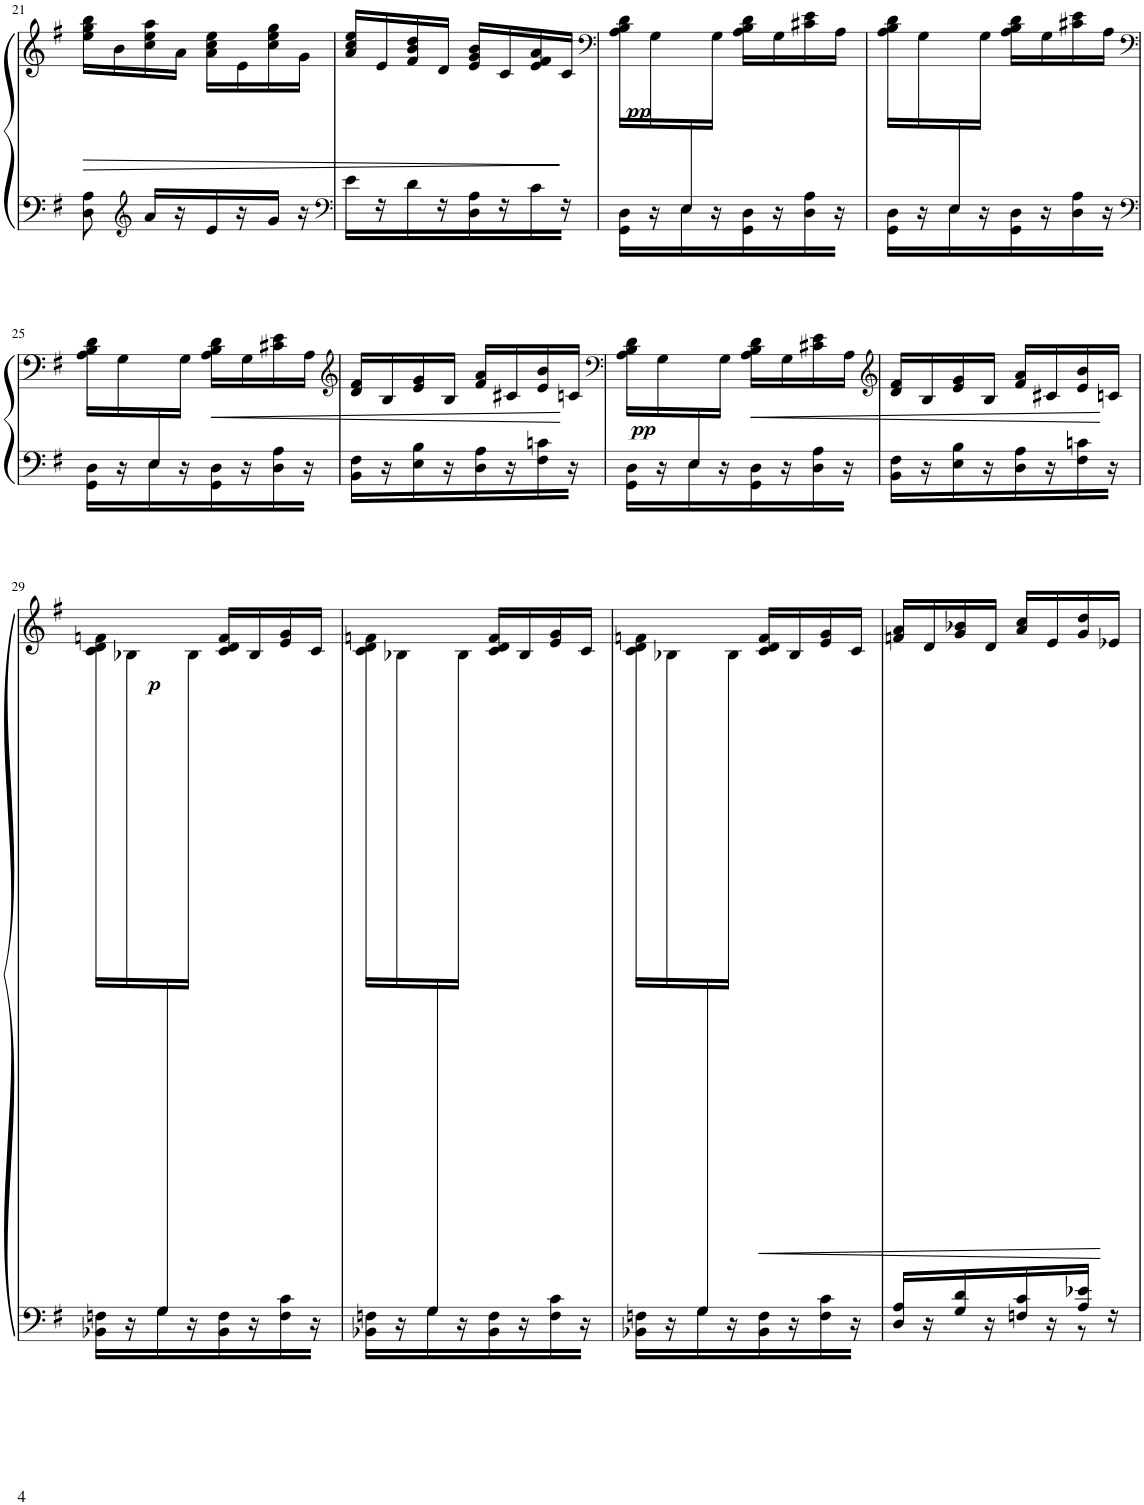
**kern	**kern	**dynam
*part1	*part1	*part1
*staff2	*staff1	*staff1/2
*I"Piano	*	*
!!LO:PB:g=z
*clefF4	*clefG2	*
*k[f#]	*k[f#]	*
*M2/4	*M2/4	*
=21	=21	=21
!	!	!LO:HP:b
8D\ 8A\	16ee\ 16gg\ 16bb\LL	>
.	16b\	.
*clefG2	*	*
16a/LL	16cc\ 16ee\ 16aa\	.
16r	16a\JJ	.
16e/	16a\ 16cc\ 16ee\LL	.
16r	16e\	.
16g/JJ	16cc\ 16ee\ 16gg\	.
16r	16g\JJ	.
.	.	]
=22	=22	=22
*clefF4	*	*
16e\LL	16a/ 16cc/ 16ee/LL	.
16r	16e/	.
16d\	16f#/ 16b/ 16dd/	.
16r	16d/JJ	.
16D\ 16A\	16e/ 16g/ 16b/LL	.
16r	16c/	.
16c\	16e/ 16f#/ 16a/	.
16r	16c/JJ	.
=23	=23	=23
*	*clefF4	*
*^	*	*
!	!	!	!LO:DY:b
8ryy	16GG\ 16D\LL	16A\ 16B\ 16d\LL	pp
.	16r	16G\	.
16E/	16E\	16ryy	.
4ryy	16r	16G\JJ	.
.	16GG\ 16D\	16A\ 16B\ 16d\LL	.
.	16r	16G\	.
.	16D\ 16A\	16c#X\ 16e\	.
16ryy	16r	16A\JJ	.
=24	=24	=24	=24
8ryy	16GG\ 16D\LL	16A\ 16B\ 16d\LL	.
.	16r	16G\	.
16E/	16E\	16ryy	.
4ryy	16r	16G\JJ	.
.	16GG\ 16D\	16A\ 16B\ 16d\LL	.
.	16r	16G\	.
.	16D\ 16A\	16c#X\ 16e\	.
16ryy	16r	16A\JJ	.
!!LO:LB:g=z
=25	=25	=25	=25
*clefF4	*	*clefF4	*
8ryy	16GG\ 16D\LL	16A\ 16B\ 16d\LL	.
.	16r	16G\	.
16E/	16E\	16ryy	.
4ryy	16r	16G\JJ	.
!	!	!	!LO:HP:b
.	16GG\ 16D\	16A\ 16B\ 16d\LL	<
.	16r	16G\	.
.	16D\ 16A\	16c#X\ 16e\	.
16ryy	16r	16A\JJ	.
*v	*v	*	*
=26	=26	=26
*	*clefG2	*
16BB\ 16F#\LL	16d/ 16f#/LL	.
16r	16B/	.
16E\ 16B\	16e/ 16g/	.
16r	16B/JJ	.
16D\ 16A\	16f#/ 16a/LL	.
16r	16c#X/	.
16F#\ 16cn\	16e/ 16b/	.
16r	16cn/JJ	[
=27	=27	=27
*	*clefF4	*
*^	*	*
!	!	!	!LO:DY:b
8ryy	16GG\ 16D\LL	16A\ 16B\ 16d\LL	pp
.	16r	16G\	.
16E/	16E\	16ryy	.
4ryy	16r	16G\JJ	.
!	!	!	!LO:HP:b
.	16GG\ 16D\	16A\ 16B\ 16d\LL	<
.	16r	16G\	.
.	16D\ 16A\	16c#X\ 16e\	.
16ryy	16r	16A\JJ	.
*v	*v	*	*
=28	=28	=28
*	*clefG2	*
16BB\ 16F#\LL	16d/ 16f#/LL	.
16r	16B/	.
16E\ 16B\	16e/ 16g/	.
16r	16B/JJ	.
16D\ 16A\	16f#/ 16a/LL	.
16r	16c#X/	.
16F#\ 16cn\	16e/ 16b/	.
16r	16cn/JJ	[
!!LO:LB:g=z
=29	=29	=29
*k[f#]	*k[f#]	*
*^	*	*
!	!	!	!LO:DY:b
8ryy	16BB-X\ 16Fn\LL	16c\ 16d\ 16fn\LL	p
.	16r	16B-X\	.
16G/	16G\	16ryy	.
4ryy	16r	16B-\JJ	.
.	16BB-\ 16F\	16c/ 16d/ 16f/LL	.
.	16r	16B-/	.
.	16F\ 16c\	16e/ 16g/	.
16ryy	16r	16c/JJ	.
=30	=30	=30	=30
8ryy	16BB-X\ 16Fn\LL	16c\ 16d\ 16fn\LL	.
.	16r	16B-X\	.
16G/	16G\	16ryy	.
4ryy	16r	16B-\JJ	.
.	16BB-\ 16F\	16c/ 16d/ 16f/LL	.
.	16r	16B-/	.
.	16F\ 16c\	16e/ 16g/	.
16ryy	16r	16c/JJ	.
=31	=31	=31	=31
8ryy	16BB-X\ 16Fn\LL	16c\ 16d\ 16fn\LL	.
.	16r	16B-X\	.
16G/	16G\	16ryy	.
4ryy	16r	16B-\JJ	.
!	!	!	!LO:HP:b
.	16BB-\ 16F\	16c/ 16d/ 16f/LL	<
.	16r	16B-/	.
.	16F\ 16c\	16e/ 16g/	.
16ryy	16r	16c/JJ	.
=32	=32	=32	=32
16D/ 16A/LL	4.ryy	16fn/ 16a/LL	.
16r	.	16d/	.
16G/ 16d/	.	16g/ 16b-X/	.
16r	.	16d/JJ	.
16Fn/ 16c/	.	16a/ 16cc/LL	.
16r	.	16e/	.
16A/ 16e-X/JJ	8r	16g/ 16dd/	.
16r	.	16e-X/JJ	[
*v	*v	*	*
=	=	=
*-	*-	*-
